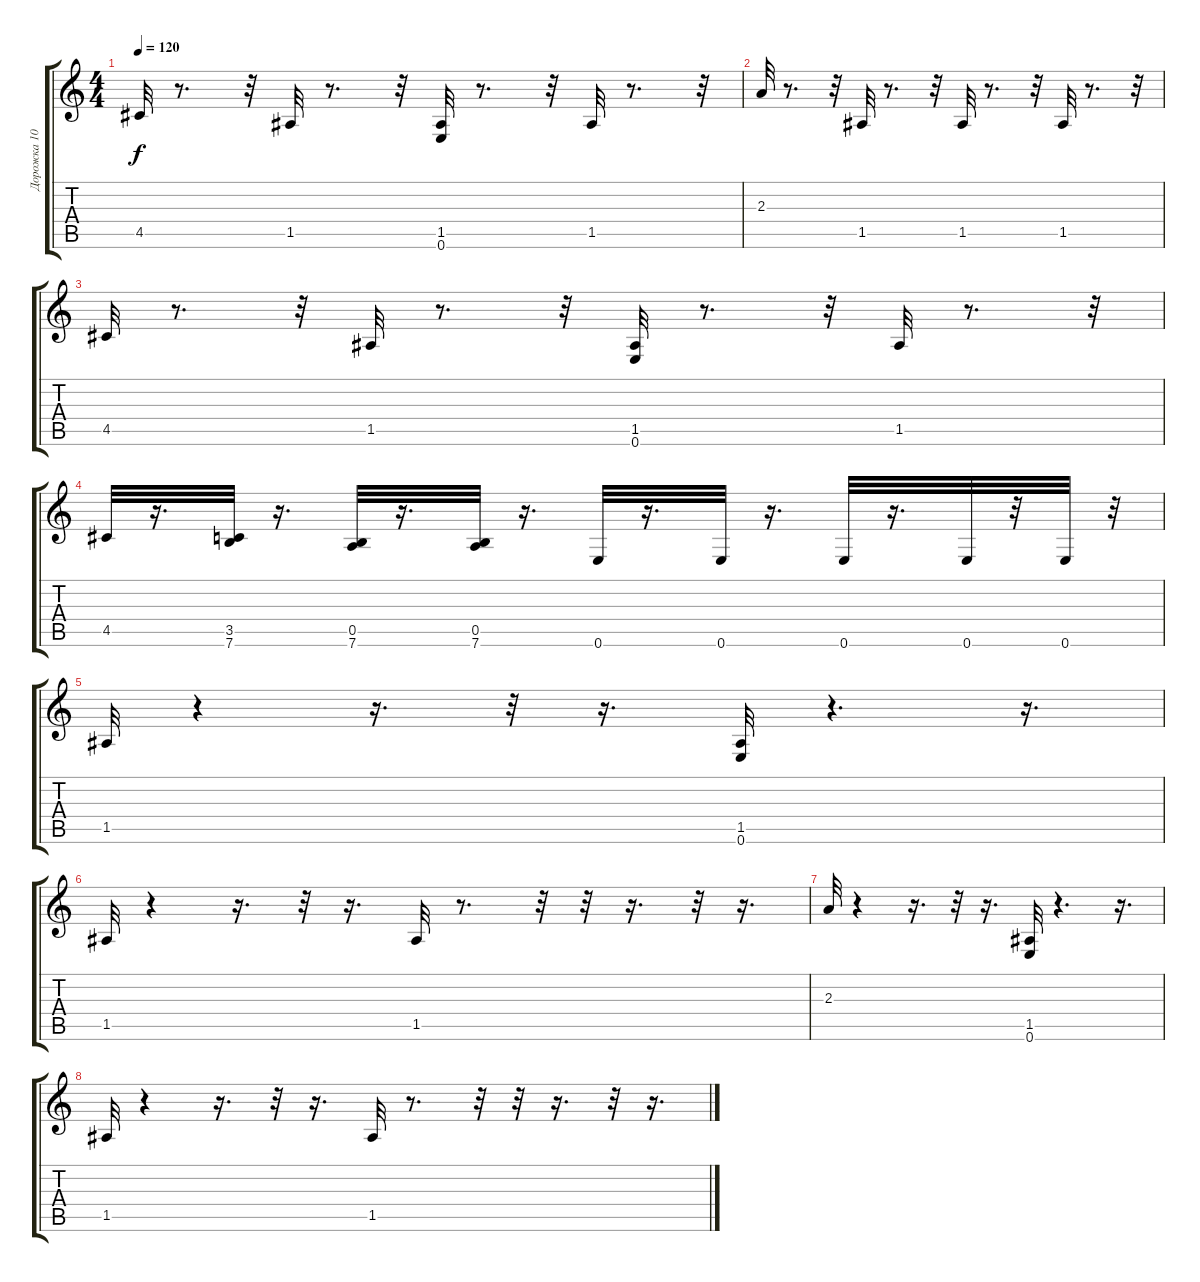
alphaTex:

\track ("Дорожка 10" "Дорожка 10") {instrument acousticguitarnylon}
\staff {score tabs}
\tuning (E4 B3 G3 D3 A2 E2) {hide}
\ts (4 4)
\tempo 120
\clef g2
\ks c
4.5.32{dy f} r.8{d} r.32 1.5.32 r.8{d} r.32 (1.5 0.6).32 r.8{d} r.32 1.5.32 r.8{d} r.32 |
2.3.32 r.8{d} r.32 1.5.32 r.8{d} r.32 1.5.32 r.8{d} r.32 1.5.32 r.8{d} r.32 |
4.5.32 r.8{d} r.32 1.5.32 r.8{d} r.32 (1.5 0.6).32 r.8{d} r.32 1.5.32 r.8{d} r.32 |
4.5.32 r.16{d} (3.5 7.6).32 r.16{d} (0.5 7.6).32 r.16{d} (0.5 7.6).32 r.16{d} 0.6.32 r.16{d} 0.6.32 r.16{d} 0.6.32 r.16{d} 0.6.32 r.32 0.6.32 r.32 |
1.5.32 r.4 r.16{d} r.32 r.16{d} (1.5 0.6).32 r.4{d} r.16{d} |
1.5.32 r.4 r.16{d} r.32 r.16{d} 1.5.32 r.8{d} r.32 r.32 r.16{d} r.32 r.16{d} |
2.3.32 r.4 r.16{d} r.32 r.16{d} (1.5 0.6).32 r.4{d} r.16{d} |
1.5.32 r.4 r.16{d} r.32 r.16{d} 1.5.32 r.8{d} r.32 r.32 r.16{d} r.32 r.16{d}
